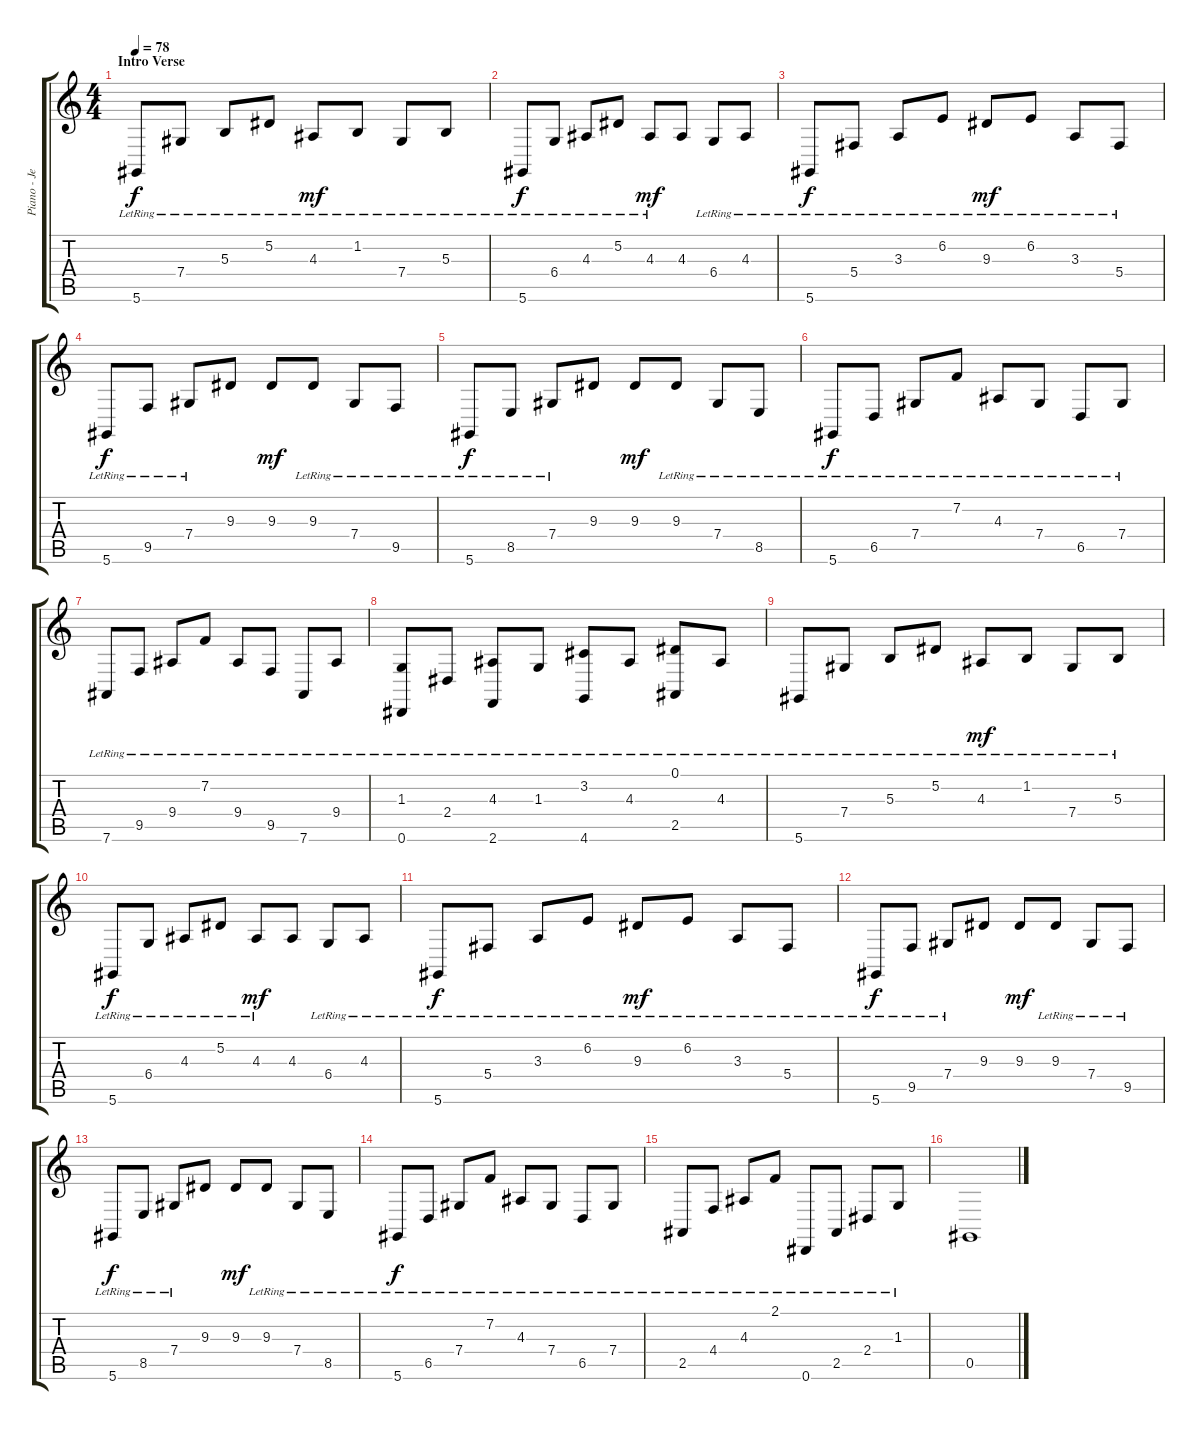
\track ("Piano - Jens Johansson" "Piano - Je") {instrument acousticgrandpiano}
\staff {score tabs}
\tuning (Eb4 Bb3 Gb3 Db3 Ab2 Eb2) {hide}
\ts (4 4)
\section ("" "Intro Verse")
\tempo 78
\clef g2
\ks c
5.6{lr}.8{dy f instrument acousticgrandpiano} 7.4{lr}.8 5.3{lr}.8 5.2{lr}.8 4.3{lr}.8{dy mf} 1.2{lr}.8 7.4{lr}.8 5.3{lr}.8 |
5.6{lr}.8{dy f} 6.4{lr}.8 4.3{lr}.8 5.2{lr}.8 4.3{lr}.8{dy mf} 4.3.8 6.4{lr}.8 4.3{lr}.8 |
5.6{lr}.8{dy f} 5.4{lr}.8 3.3{lr}.8 6.2{lr}.8 9.3{lr}.8{dy mf} 6.2{lr}.8 3.3{lr}.8 5.4{lr}.8 |
5.6{lr}.8{dy f} 9.5{lr}.8 7.4{lr}.8 9.3.8 9.3.8{dy mf} 9.3{lr}.8 7.4{lr}.8 9.5{lr}.8 |
5.6{lr}.8{dy f} 8.5{lr}.8 7.4{lr}.8 9.3.8 9.3.8{dy mf} 9.3{lr}.8 7.4{lr}.8 8.5{lr}.8 |
5.6{lr}.8{dy f} 6.5{lr}.8 7.4{lr}.8 7.2{lr}.8 4.3{lr}.8 7.4{lr}.8 6.5{lr}.8 7.4{lr}.8 |
7.6{lr}.8 9.5{lr}.8 9.4{lr}.8 7.2{lr}.8 9.4{lr}.8 9.5{lr}.8 7.6{lr}.8 9.4{lr}.8 |
(1.3{lr} 0.6{lr}).8 2.4{lr}.8 (4.3{lr} 2.6{lr}).8 1.3{lr}.8 (3.2{lr} 4.6{lr}).8 4.3{lr}.8 (0.1{lr} 2.5{lr}).8 4.3{lr}.8 |
\section ("" "")
5.6{lr}.8 7.4{lr}.8 5.3{lr}.8 5.2{lr}.8 4.3{lr}.8{dy mf} 1.2{lr}.8 7.4{lr}.8 5.3{lr}.8 |
5.6{lr}.8{dy f} 6.4{lr}.8 4.3{lr}.8 5.2{lr}.8 4.3{lr}.8{dy mf} 4.3.8 6.4{lr}.8 4.3{lr}.8 |
5.6{lr}.8{dy f} 5.4{lr}.8 3.3{lr}.8 6.2{lr}.8 9.3{lr}.8{dy mf} 6.2{lr}.8 3.3{lr}.8 5.4{lr}.8 |
5.6{lr}.8{dy f} 9.5{lr}.8 7.4{lr}.8 9.3.8 9.3.8{dy mf} 9.3{lr}.8 7.4{lr}.8 9.5{lr}.8 |
5.6{lr}.8{dy f} 8.5{lr}.8 7.4{lr}.8 9.3.8 9.3.8{dy mf} 9.3{lr}.8 7.4{lr}.8 8.5{lr}.8 |
5.6{lr}.8{dy f} 6.5{lr}.8 7.4{lr}.8 7.2{lr}.8 4.3{lr}.8 7.4{lr}.8 6.5{lr}.8 7.4{lr}.8 |
2.5{lr}.8 4.4{lr}.8 4.3{lr}.8 2.1{lr}.8 0.6{lr}.8 2.5{lr}.8 2.4{lr}.8 1.3{lr}.8 |
0.5.1
